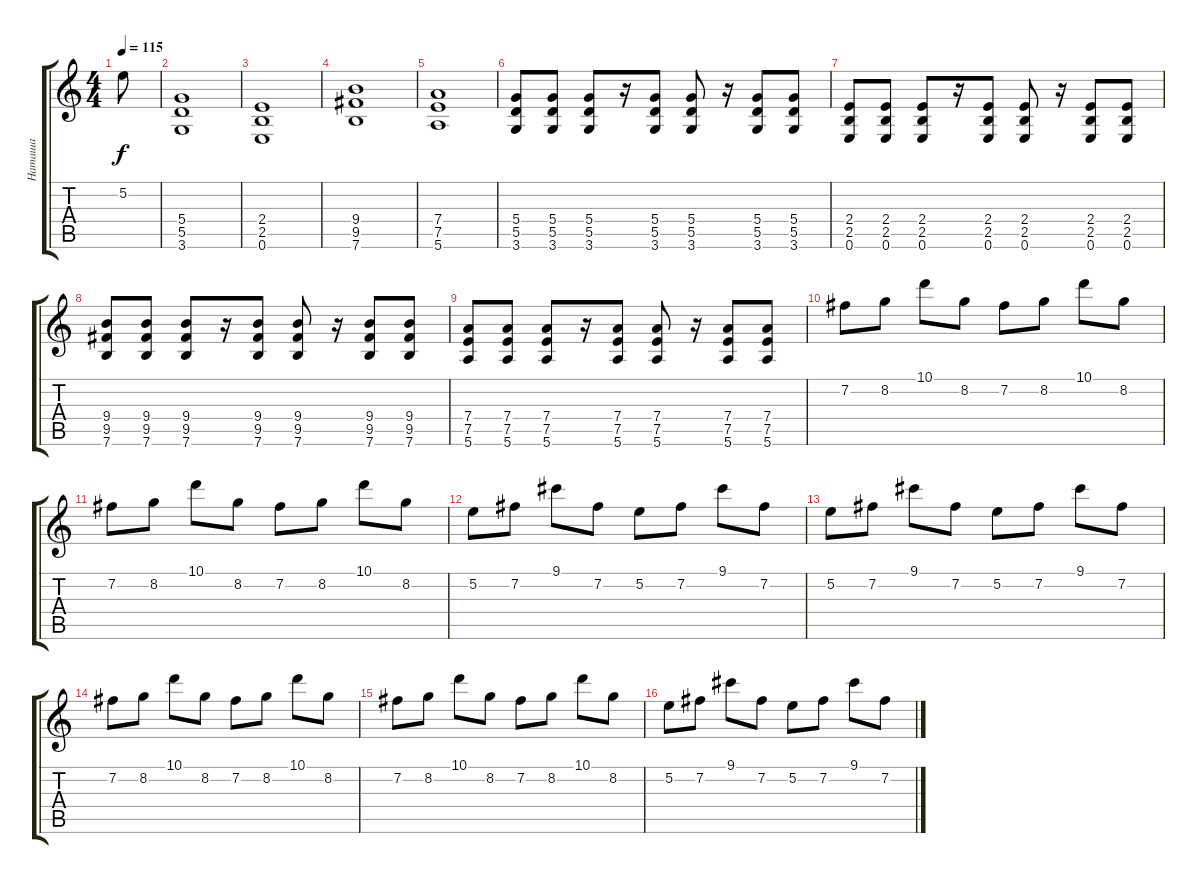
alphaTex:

\track ("Наташа" "Наташа") {instrument overdrivenguitar}
\staff {score tabs}
\tuning (E4 B3 G3 D3 A2 E2) {hide}
\ts (4 4)
\tempo 115
\clef g2
\ks c
5.2.8{dy f} |
(5.4 5.5 3.6).1 |
(2.4 2.5 0.6).1 |
(9.4 9.5 7.6).1 |
(7.4 7.5 5.6).1 |
(5.4 5.5 3.6).8 (5.4 5.5 3.6).8 (5.4 5.5 3.6).8 r.16 (5.4 5.5 3.6).8 (5.4 5.5 3.6).8 r.16 (5.4 5.5 3.6).8 (5.4 5.5 3.6).8 |
(2.4 2.5 0.6).8 (2.4 2.5 0.6).8 (2.4 2.5 0.6).8 r.16 (2.4 2.5 0.6).8 (2.4 2.5 0.6).8 r.16 (2.4 2.5 0.6).8 (2.4 2.5 0.6).8 |
(9.4 9.5 7.6).8 (9.4 9.5 7.6).8 (9.4 9.5 7.6).8 r.16 (9.4 9.5 7.6).8 (9.4 9.5 7.6).8 r.16 (9.4 9.5 7.6).8 (9.4 9.5 7.6).8 |
(7.4 7.5 5.6).8 (7.4 7.5 5.6).8 (7.4 7.5 5.6).8 r.16 (7.4 7.5 5.6).8 (7.4 7.5 5.6).8 r.16 (7.4 7.5 5.6).8 (7.4 7.5 5.6).8 |
7.2.8 8.2.8 10.1.8 8.2.8 7.2.8 8.2.8 10.1.8 8.2.8 |
7.2.8 8.2.8 10.1.8 8.2.8 7.2.8 8.2.8 10.1.8 8.2.8 |
5.2.8 7.2.8 9.1.8 7.2.8 5.2.8 7.2.8 9.1.8 7.2.8 |
5.2.8 7.2.8 9.1.8 7.2.8 5.2.8 7.2.8 9.1.8 7.2.8 |
7.2.8 8.2.8 10.1.8 8.2.8 7.2.8 8.2.8 10.1.8 8.2.8 |
7.2.8 8.2.8 10.1.8 8.2.8 7.2.8 8.2.8 10.1.8 8.2.8 |
5.2.8 7.2.8 9.1.8 7.2.8 5.2.8 7.2.8 9.1.8 7.2.8
